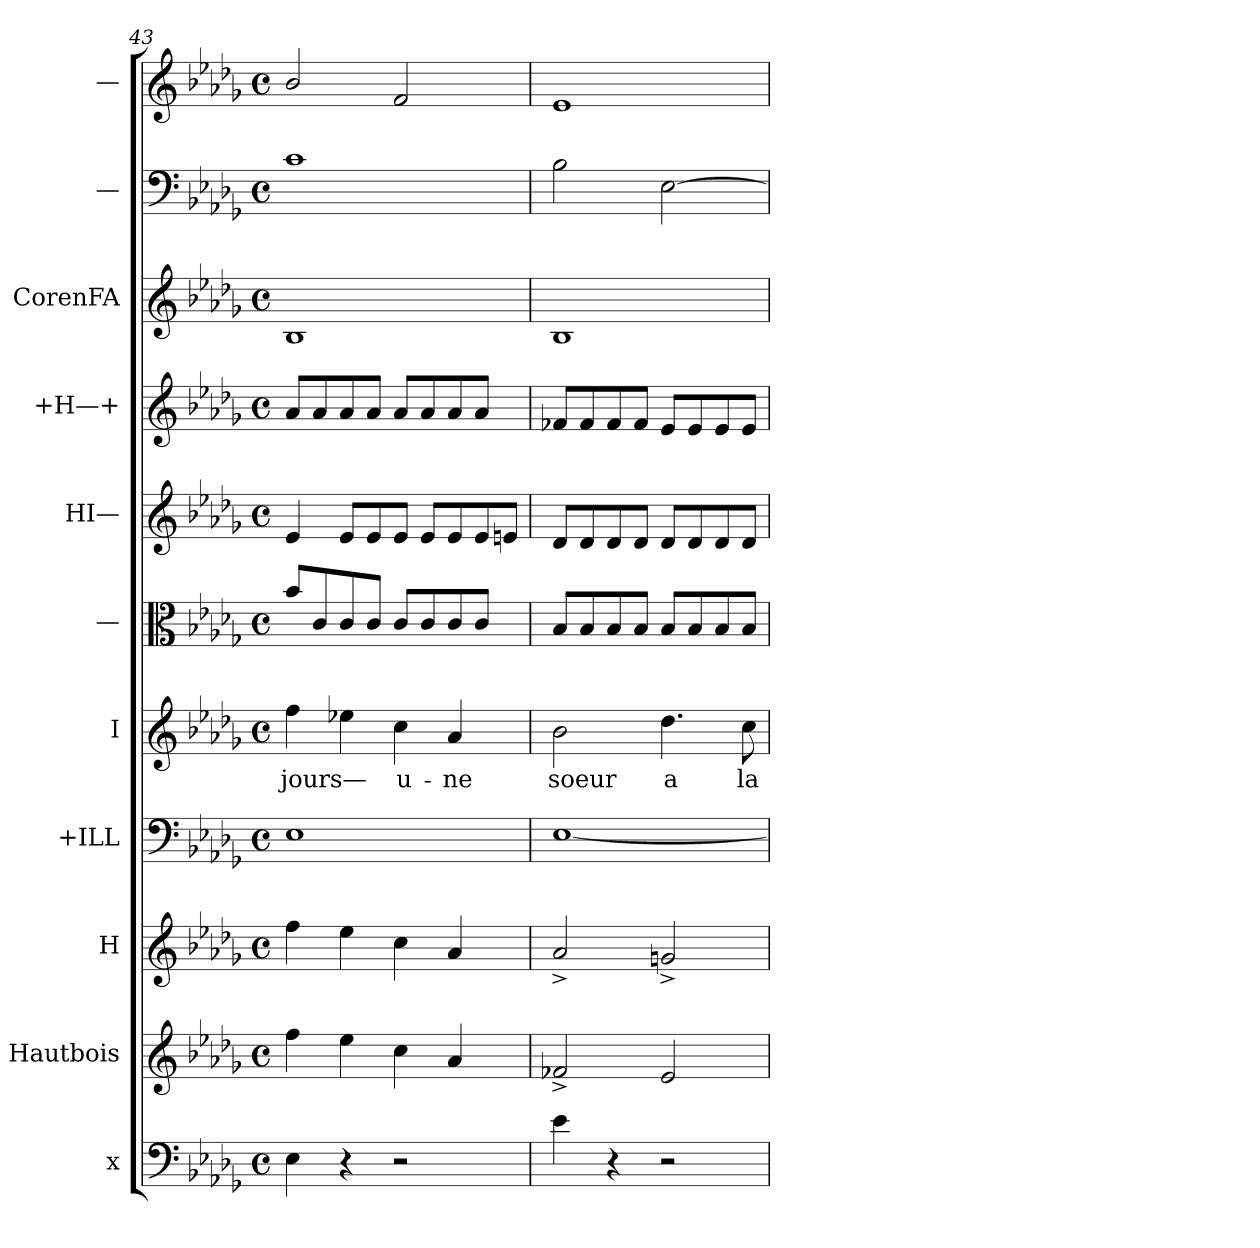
**kern	**kern	**kern	**kern	**kern	**text	**kern	**kern	**kern	**kern	**kern	**kern
*part11	*part10	*part9	*part8	*part7	*part7	*part6	*part5	*part4	*part3	*part2	*part1
*staff11	*staff10	*staff9	*staff8	*staff7	*staff7	*staff6	*staff5	*staff4	*staff3	*staff2	*staff1
*I"x	*I"Hautbois	*I"H	*I"+ILL	*I"I	*	*I"—	*I"HI—	*I"+H—+	*I"CorenFA	*I"—	*I"—
*clefF4	*clefG2	*clefG2	*clefF4	*clefG2	*	*clefC3	*clefG2	*clefG2	*clefG2	*clefF4	*clefG2
*k[b-e-a-d-g-]	*k[b-e-a-d-g-]	*k[b-e-a-d-g-]	*k[b-e-a-d-g-]	*k[b-e-a-d-g-]	*	*k[b-e-a-d-g-]	*k[b-e-a-d-g-]	*k[b-e-a-d-g-]	*k[b-e-a-d-g-]	*k[b-e-a-d-g-]	*k[b-e-a-d-g-]
*M4/4	*M4/4	*M4/4	*M4/4	*M4/4	*	*M4/4	*M4/4	*M4/4	*M4/4	*M4/4	*M4/4
*met(c)	*met(c)	*met(c)	*met(c)	*met(c)	*	*met(c)	*met(c)	*met(c)	*met(c)	*met(c)	*met(c)
=43	=43	=43	=43	=43	=43	=43	=43	=43	=43	=43	=43
4E-i\	4ffi\	4ffi\	1E-i/	4ffi\	jours—	8b-i/L	4e-i/	8a-i/L	1B-i/	1ci/	2b-i/
.	.	.	.	.	.	8ci/	.	8a-i/	.	.	.
4r	4ee-i\	4ee-i\	.	4ee-Xi\	.	8ci/	8e-i/L	8a-i/	.	.	.
.	.	.	.	.	.	8ci/J	8e-i/	8a-i/J	.	.	.
2r	4cci\	4cci\	.	4cci\	u-	8ci/L	8e-i/J	8a-i/L	.	.	2fi/
.	.	.	.	.	.	8ci/	8e-i/L	8a-i/	.	.	.
.	4a-i/	4a-i/	.	4a-i/	ne	8ci/	8e-i/	8a-i/	.	.	.
.	.	.	.	.	.	8ci/J	8e-i/	8a-i/J	.	.	.
8ryy	8ryy	8ryy	8ryy	8ryy	.	8ryy	8ej/J	8ryy	8ryy	8ryy	8ryy
=44	=44	=44	=44	=44	=44	=44	=44	=44	=44	=44	=44
4e-i\	2f-X^>i/	2a-^>i/	[1E-i/	2b-i\	soeur	8B-i/L	8d-i/L	8f-Xi/L	1B-i/	2B-i\	1e-i/
.	.	.	.	.	.	8B-i/	8d-i/	8f-i/	.	.	.
4r	.	.	.	.	.	8B-i/	8d-i/	8f-i/	.	.	.
.	.	.	.	.	.	8B-i/J	8d-i/J	8f-i/J	.	.	.
2r	2e-i/	2gn^>i/	.	4.dd-i\	a	8B-i/L	8d-i/L	8e-i/L	.	[2E-i\	.
.	.	.	.	.	.	8B-i/	8d-i/	8e-i/	.	.	.
.	.	.	.	.	.	8B-i/	8d-i/	8e-i/	.	.	.
.	.	.	.	8cci\	la	8B-i/J	8d-i/J	8e-i/J	.	.	.
=	=	=	=	=	=	=	=	=	=	=	=
*-	*-	*-	*-	*-	*-	*-	*-	*-	*-	*-	*-
